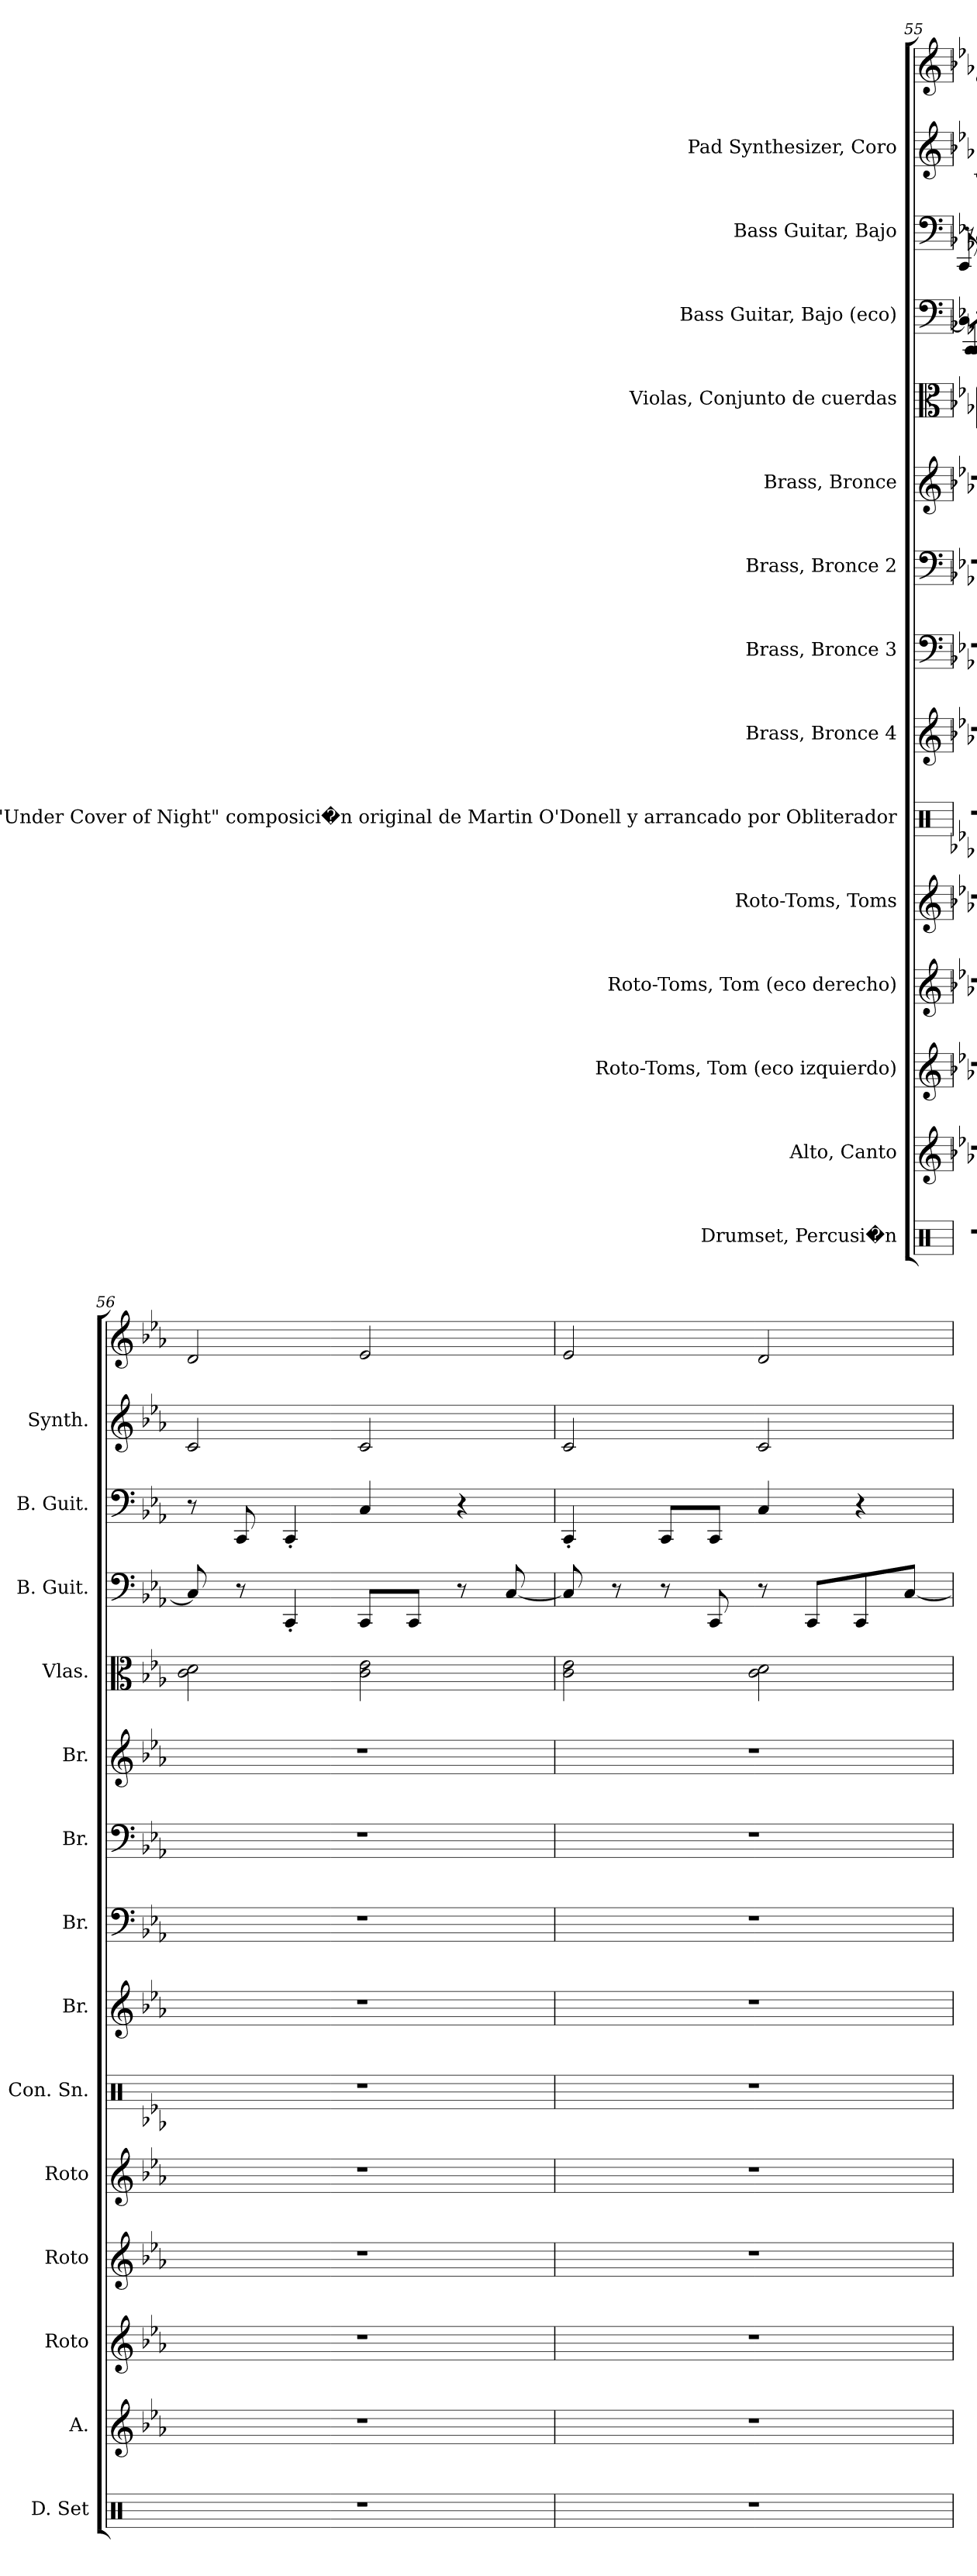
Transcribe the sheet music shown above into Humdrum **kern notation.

**kern	**kern	**kern	**kern	**kern	**kern	**kern	**kern	**kern	**kern	**kern	**kern	**kern	**kern	**kern
*part14	*part13	*part12	*part11	*part10	*part9	*part8	*part7	*part6	*part5	*part4	*part3	*part2	*part1	*part1
*staff15	*staff14	*staff13	*staff12	*staff11	*staff10	*staff9	*staff8	*staff7	*staff6	*staff5	*staff4	*staff3	*staff2	*staff1
*I"Drumset, Percusi�n	*I"Alto, Canto	*I"Roto-Toms, Tom (eco izquierdo)	*I"Roto-Toms, Tom (eco derecho)	*I"Roto-Toms, Toms	*I"Concert Snare Drum, &quot;Under Cover of Night&quot; composici�n original de Martin O'Donell y arrancado por Obliterador	*I"Brass, Bronce 4	*I"Brass, Bronce 3	*I"Brass, Bronce 2	*I"Brass, Bronce	*I"Violas, Conjunto de cuerdas	*I"Bass Guitar, Bajo (eco)	*I"Bass Guitar, Bajo	*I"Pad Synthesizer, Coro	*
*I'D. Set	*I'A.	*I'Roto	*I'Roto	*I'Roto	*I'Con. Sn.	*I'Br.	*I'Br.	*I'Br.	*I'Br.	*I'Vlas.	*I'B. Guit.	*I'B. Guit.	*I'Synth.	*
!!LO:PB:g=z
*clefX	*clefG2	*clefG2	*clefG2	*clefG2	*clefX	*clefG2	*clefF4	*clefF4	*clefG2	*clefC3	*clefF4	*clefF4	*clefG2	*clefG2
*	*	*	*	*	*	*	*	*	*	*	*ITrd7c12	*ITrd7c12	*	*
*k[]	*k[b-e-a-]	*k[b-e-a-]	*k[b-e-a-]	*k[b-e-a-]	*k[b-e-a-]	*k[b-e-a-]	*k[b-e-a-]	*k[b-e-a-]	*k[b-e-a-]	*k[b-e-a-]	*k[b-e-a-]	*k[b-e-a-]	*k[b-e-a-]	*k[b-e-a-]
*M4/4	*M4/4	*M4/4	*M4/4	*M4/4	*M4/4	*M4/4	*M4/4	*M4/4	*M4/4	*M4/4	*M4/4	*M4/4	*M4/4	*M4/4
=55	=55	=55	=55	=55	=55	=55	=55	=55	=55	=55	=55	=55	=55	=55
1r	1r	1r	1r	1r	1r	1r	1r	1r	1r	2c\ 2g\	8CC/]	4CCC'/	2c/	2g/
.	.	.	.	.	.	.	.	.	.	.	8r	.	.	.
.	.	.	.	.	.	.	.	.	.	.	8r	8CCC/L	.	.
.	.	.	.	.	.	.	.	.	.	.	8CCC/	8CCC/J	.	.
.	.	.	.	.	.	.	.	.	.	2c\ 2f\	8r	4CC/	2c/	2f/
.	.	.	.	.	.	.	.	.	.	.	8CCC/L	.	.	.
.	.	.	.	.	.	.	.	.	.	.	8CCC/	8r	.	.
.	.	.	.	.	.	.	.	.	.	.	[8CC/J	8CCC/	.	.
=56	=56	=56	=56	=56	=56	=56	=56	=56	=56	=56	=56	=56	=56	=56
1r	1r	1r	1r	1r	1r	1r	1r	1r	1r	2c\ 2d\	8CC/]	8r	2c/	2d/
.	.	.	.	.	.	.	.	.	.	.	8r	8CCC/	.	.
.	.	.	.	.	.	.	.	.	.	.	4CCC'/	4CCC'/	.	.
.	.	.	.	.	.	.	.	.	.	2c\ 2e-\	8CCC/L	4CC/	2c/	2e-/
.	.	.	.	.	.	.	.	.	.	.	8CCC/J	.	.	.
.	.	.	.	.	.	.	.	.	.	.	8r	4r	.	.
.	.	.	.	.	.	.	.	.	.	.	[8CC/	.	.	.
=57	=57	=57	=57	=57	=57	=57	=57	=57	=57	=57	=57	=57	=57	=57
1r	1r	1r	1r	1r	1r	1r	1r	1r	1r	2c\ 2e-\	8CC/]	4CCC'/	2c/	2e-/
.	.	.	.	.	.	.	.	.	.	.	8r	.	.	.
.	.	.	.	.	.	.	.	.	.	.	8r	8CCC/L	.	.
.	.	.	.	.	.	.	.	.	.	.	8CCC/	8CCC/J	.	.
.	.	.	.	.	.	.	.	.	.	2c\ 2d\	8r	4CC/	2c/	2d/
.	.	.	.	.	.	.	.	.	.	.	8CCC/L	.	.	.
.	.	.	.	.	.	.	.	.	.	.	8CCC/	4r	.	.
.	.	.	.	.	.	.	.	.	.	.	[8CC/J	.	.	.
=	=	=	=	=	=	=	=	=	=	=	=	=	=	=
*-	*-	*-	*-	*-	*-	*-	*-	*-	*-	*-	*-	*-	*-	*-
